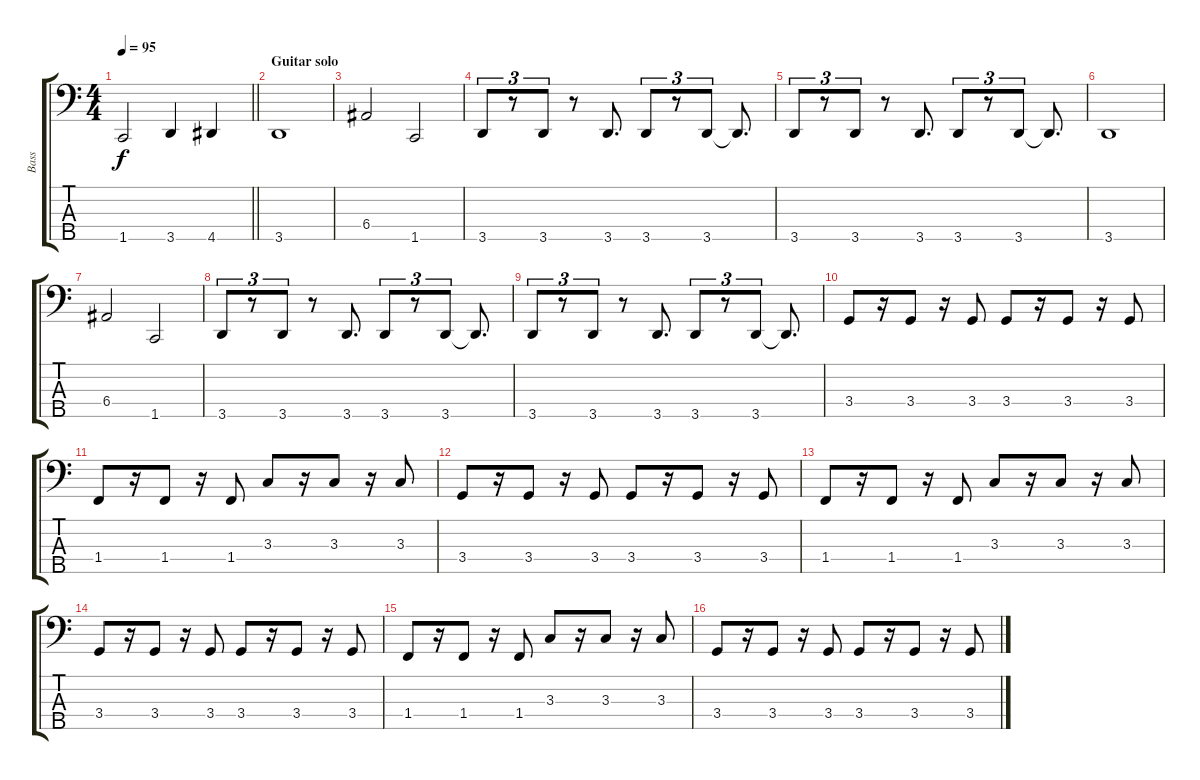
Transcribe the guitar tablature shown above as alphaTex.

\track ("Bass" "Bass") {instrument electricbassfinger}
\staff {score tabs}
\tuning (G2 D2 A1 E1 B0) {hide}
\ts (4 4)
\tempo 95
\clef f4
\barLineRight lightlight
\ks c
1.5.2{dy f} 3.5.4 4.5.4 |
\section ("" "Guitar solo")
3.5.1 |
6.4.2 1.5.2 |
3.5.8{tu (3 2)} r.8{tu (3 2)} 3.5.8{tu (3 2)} r.8 3.5.8{d} 3.5.8{tu (3 2)} r.8{tu (3 2)} 3.5.8{tu (3 2)} 3.5{t}.8{d} |
3.5.8{tu (3 2)} r.8{tu (3 2)} 3.5.8{tu (3 2)} r.8 3.5.8{d} 3.5.8{tu (3 2)} r.8{tu (3 2)} 3.5.8{tu (3 2)} 3.5{t}.8{d} |
3.5.1 |
6.4.2 1.5.2 |
3.5.8{tu (3 2)} r.8{tu (3 2)} 3.5.8{tu (3 2)} r.8 3.5.8{d} 3.5.8{tu (3 2)} r.8{tu (3 2)} 3.5.8{tu (3 2)} 3.5{t}.8{d} |
3.5.8{tu (3 2)} r.8{tu (3 2)} 3.5.8{tu (3 2)} r.8 3.5.8{d} 3.5.8{tu (3 2)} r.8{tu (3 2)} 3.5.8{tu (3 2)} 3.5{t}.8{d} |
3.4.8 r.16 3.4.8 r.16 3.4.8 3.4.8 r.16 3.4.8 r.16 3.4.8 |
1.4.8 r.16 1.4.8 r.16 1.4.8 3.3.8 r.16 3.3.8 r.16 3.3.8 |
3.4.8 r.16 3.4.8 r.16 3.4.8 3.4.8 r.16 3.4.8 r.16 3.4.8 |
1.4.8 r.16 1.4.8 r.16 1.4.8 3.3.8 r.16 3.3.8 r.16 3.3.8 |
3.4.8 r.16 3.4.8 r.16 3.4.8 3.4.8 r.16 3.4.8 r.16 3.4.8 |
1.4.8 r.16 1.4.8 r.16 1.4.8 3.3.8 r.16 3.3.8 r.16 3.3.8 |
3.4.8 r.16 3.4.8 r.16 3.4.8 3.4.8 r.16 3.4.8 r.16 3.4.8
